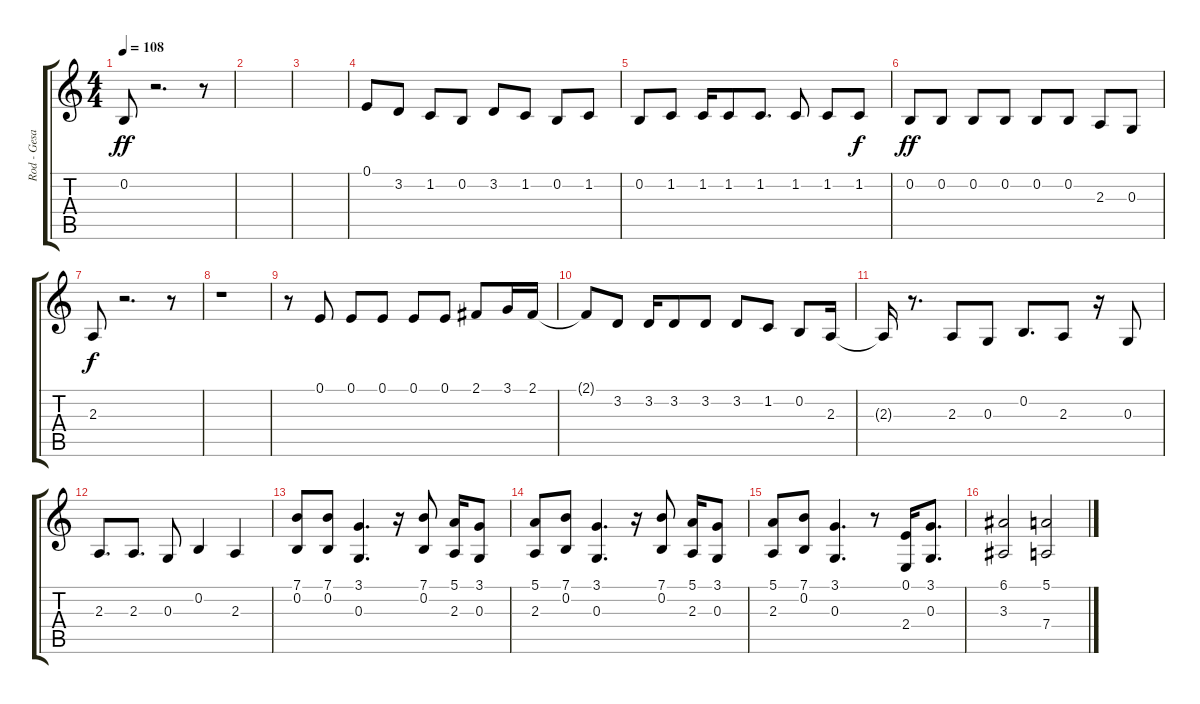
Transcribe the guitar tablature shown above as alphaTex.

\track ("Rod - Gesang" "Rod - Gesa") {instrument bassoon}
\staff {score tabs}
\tuning (E4 B3 G3 D3 A2 E2) {hide}
\ts (4 4)
\tempo 108
\clef g2
\ks c
0.2.8{dy ff} r.2{d} r.8 |
|
|
0.1.8 3.2.8 1.2.8 0.2.8 3.2.8 1.2.8 0.2.8 1.2.8 |
0.2.8 1.2.8 1.2.16 1.2.8 1.2.8{d} 1.2.8 1.2.8 1.2.8{dy f} |
0.2.8{dy ff} 0.2.8 0.2.8 0.2.8 0.2.8 0.2.8 2.3.8 0.3.8 |
2.3.8{dy f} r.2{d} r.8 |
r.1 |
r.8 0.1.8 0.1.8 0.1.8 0.1.8 0.1.8 2.1.8 3.1.16 2.1.16 |
2.1{t}.8 3.2.8 3.2.16 3.2.8 3.2.8 3.2.8 1.2.8 0.2.8 2.3.16 |
2.3{t}.16 r.8{d} 2.3.8 0.3.8 0.2.8{d} 2.3.8 r.16 0.3.8 |
2.3.8{d} 2.3.8{d} 0.3.8 0.2.4 2.3.4 |
(7.1 0.2).8 (7.1 0.2).8 (3.1 0.3).4{d} r.16 (7.1 0.2).8 (5.1 2.3).16 (3.1 0.3).8 |
(5.1 2.3).8 (7.1 0.2).8 (3.1 0.3).4{d} r.16 (7.1 0.2).8 (5.1 2.3).16 (3.1 0.3).8 |
(5.1 2.3).8 (7.1 0.2).8 (3.1 0.3).4{d} r.8 (0.1 2.4).16 (3.1 0.3).8{d} |
(6.1 3.3).2 (5.1 7.4).2
